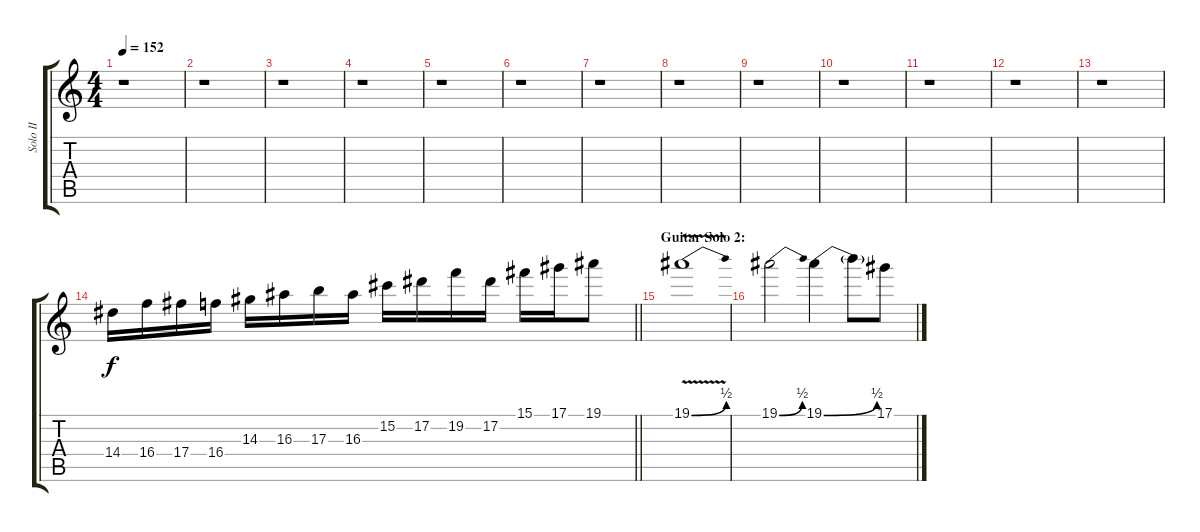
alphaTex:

\track ("Solo II" "Solo II") {instrument distortionguitar}
\staff {score tabs}
\tuning (Eb4 Bb3 Gb3 Db3 Ab2 Eb2) {hide}
\ts (4 4)
\tempo 152
\clef g2
\ks c
r.1{dy f} |
r.1 |
r.1 |
r.1 |
r.1 |
r.1 |
r.1 |
r.1 |
r.1 |
r.1 |
r.1 |
r.1 |
r.1 |
\barLineRight lightlight
14.4.16 16.4.16 17.4.16 16.4.16 14.3.16 16.3.16 17.3.16 16.3.16 15.2.16 17.2.16 19.2.16 17.2.16 15.1.16 17.1.16 19.1.8 |
\section ("" "Guitar Solo 2:")
19.1{be (bend 0 0 60 2) v}.1 |
19.1{be (bend 0 0 60 2)}.2 19.1{be (bend 0 0 60 2)}.4 19.1{t}.8 17.1.8
